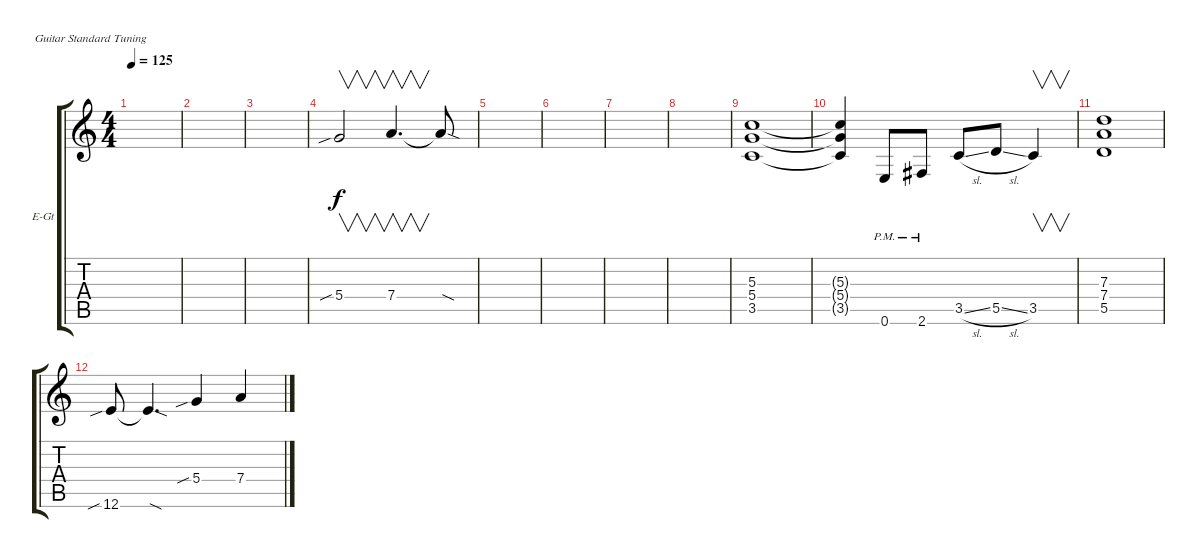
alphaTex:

\defaultSystemsLayout 4
\bracketExtendMode groupsimilarinstruments
\firstSystemTrackNameOrientation horizontal
\otherSystemsTrackNameOrientation horizontal
\track ("Extra Lead" "E-Gt") {instrument distortionguitar}
\staff {score tabs}
\tuning (E4 B3 G3 D3 A2 E2)
\ts (4 4)
\tempo 125
\clef g2
\ks c
|
|
|
5.4{sib}.2{v} 7.4.4{v d} 7.4{sod t}.8 |
|
|
|
|
(5.3 5.4 3.5).1 |
(5.3{t} 5.4{t} 3.5{t}).4 0.6{pm}.8 2.6{pm}.8 3.5{sl}.8 5.5{sl}.8 3.5.4{v} |
(7.3 7.4 5.5).1 |
12.6{sib}.8 12.6{sod t}.4{d} 5.4{sib}.4 7.4.4
